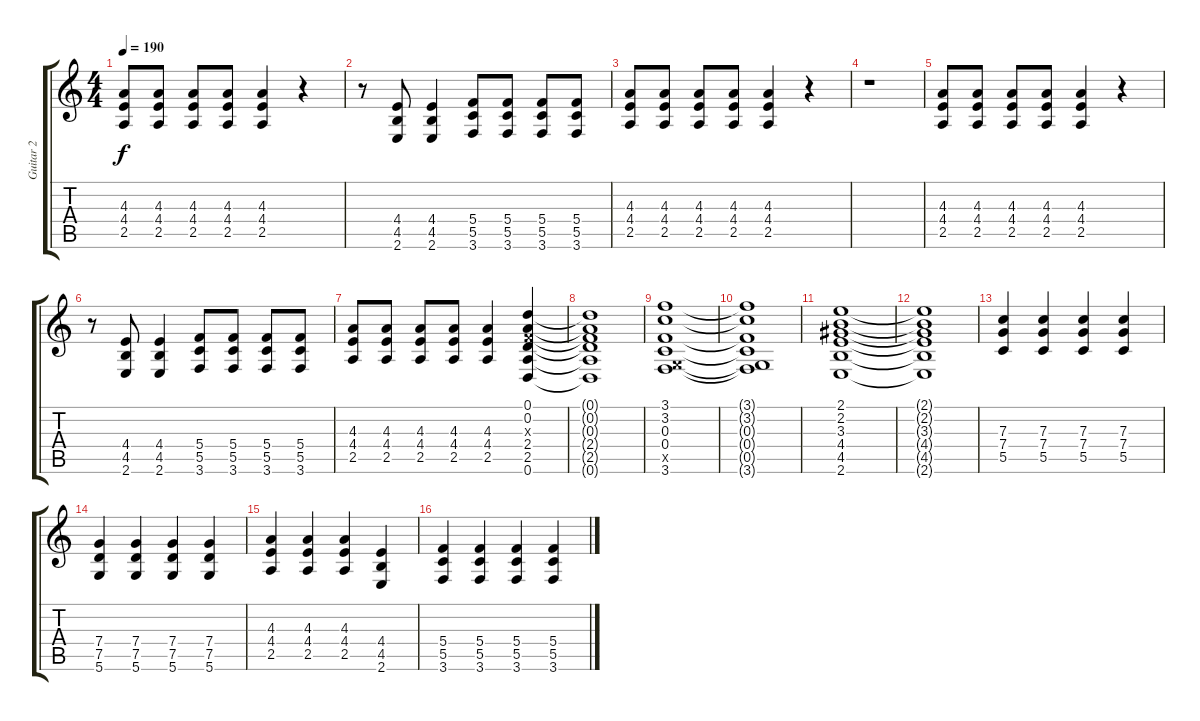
\track ("Guitar 2" "Guitar 2") {instrument overdrivenguitar}
\staff {score tabs}
\tuning (D4 A3 F3 C3 G2 D2) {hide}
\ts (4 4)
\tempo 190
\clef g2
\ks c
(4.3 4.4 2.5).8{dy f} (4.3 4.4 2.5).8 (4.3 4.4 2.5).8 (4.3 4.4 2.5).8 (4.3 4.4 2.5).4 r.4 |
r.8 (4.4 4.5 2.6).8 (4.4 4.5 2.6).4 (5.4 5.5 3.6).8 (5.4 5.5 3.6).8 (5.4 5.5 3.6).8 (5.4 5.5 3.6).8 |
(4.3 4.4 2.5).8 (4.3 4.4 2.5).8 (4.3 4.4 2.5).8 (4.3 4.4 2.5).8 (4.3 4.4 2.5).4 r.4 |
r.1 |
(4.3 4.4 2.5).8 (4.3 4.4 2.5).8 (4.3 4.4 2.5).8 (4.3 4.4 2.5).8 (4.3 4.4 2.5).4 r.4 |
r.8 (4.4 4.5 2.6).8 (4.4 4.5 2.6).4 (5.4 5.5 3.6).8 (5.4 5.5 3.6).8 (5.4 5.5 3.6).8 (5.4 5.5 3.6).8 |
(4.3 4.4 2.5).8 (4.3 4.4 2.5).8 (4.3 4.4 2.5).8 (4.3 4.4 2.5).8 (4.3 4.4 2.5).4 (0.1 0.2 0.3{x} 2.4 2.5 0.6).4 |
(0.1{t} 0.2{t} 0.3{t} 2.4{t} 2.5{t} 0.6{t}).1 |
(3.1 3.2 0.3 0.4 0.5{x} 3.6).1 |
(3.1{t} 3.2{t} 0.3{t} 0.4{t} 0.5{t} 3.6{t}).1 |
(2.1 2.2 3.3 4.4 4.5 2.6).1 |
(2.1{t} 2.2{t} 3.3{t} 4.4{t} 4.5{t} 2.6{t}).1 |
(7.3 7.4 5.5).4 (7.3 7.4 5.5).4 (7.3 7.4 5.5).4 (7.3 7.4 5.5).4 |
(7.4 7.5 5.6).4 (7.4 7.5 5.6).4 (7.4 7.5 5.6).4 (7.4 7.5 5.6).4 |
(4.3 4.4 2.5).4 (4.3 4.4 2.5).4 (4.3 4.4 2.5).4 (4.4 4.5 2.6).4 |
(5.4 5.5 3.6).4 (5.4 5.5 3.6).4 (5.4 5.5 3.6).4 (5.4 5.5 3.6).4
